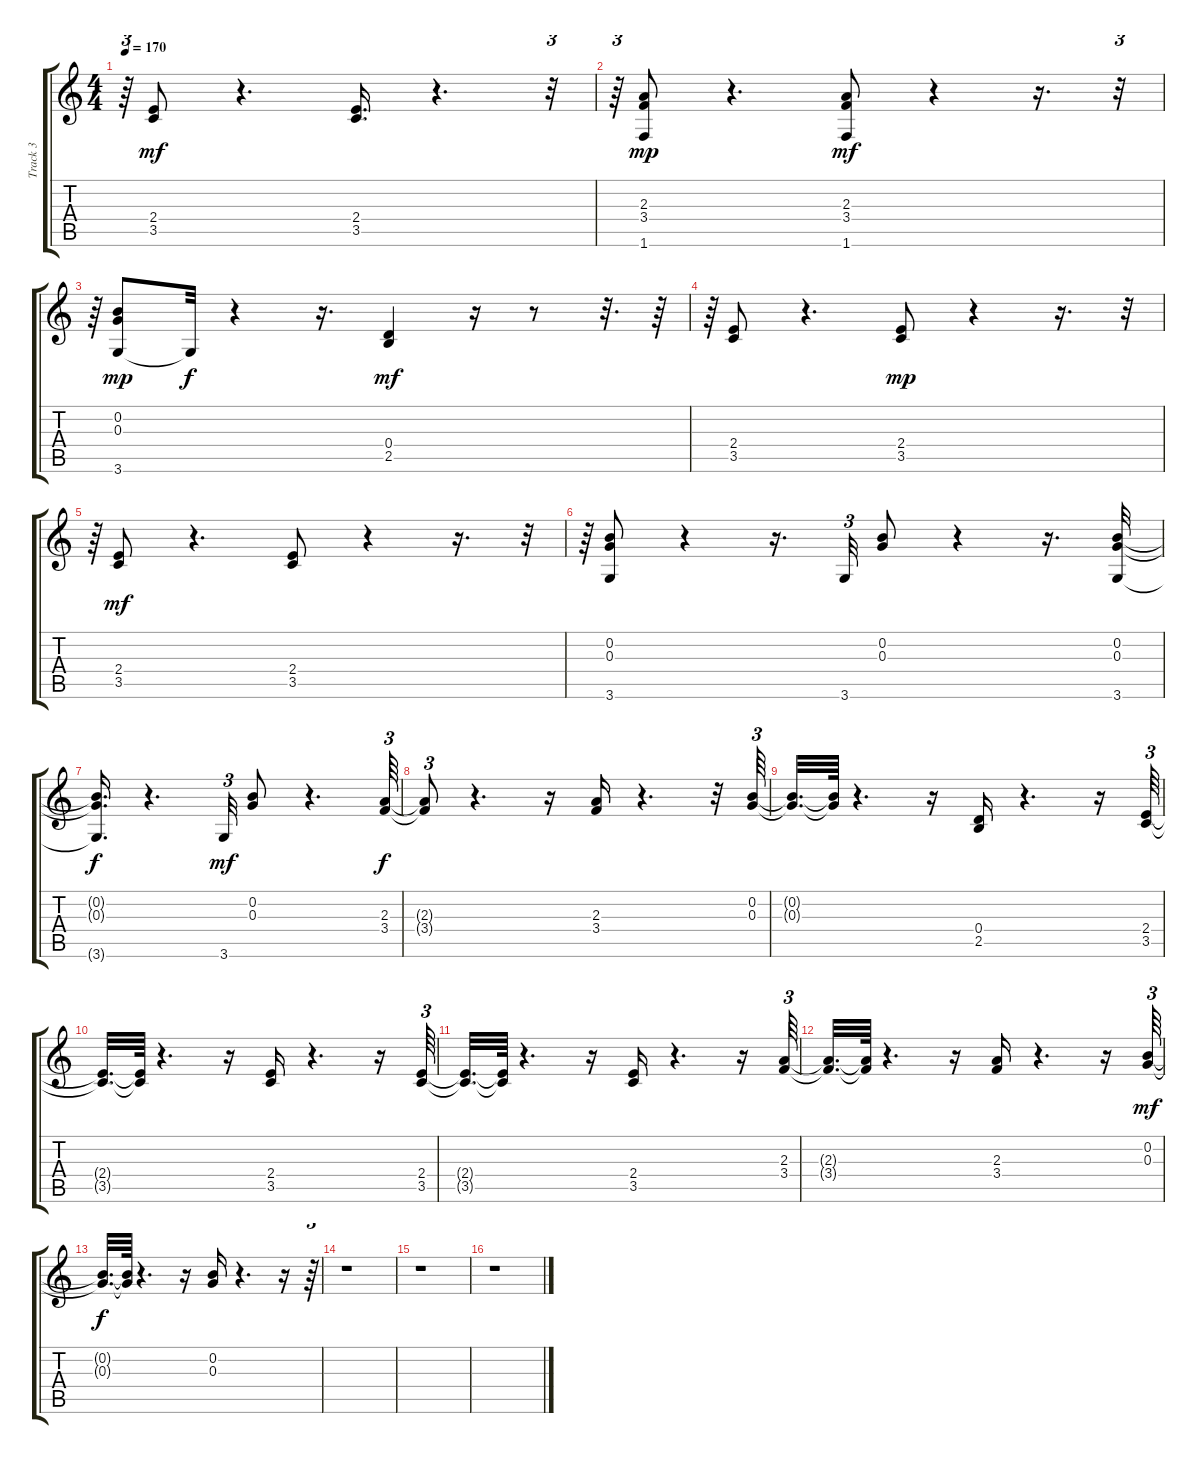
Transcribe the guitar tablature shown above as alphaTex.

\track ("Track 3" "Track 3") {instrument acousticguitarsteel}
\staff {score tabs}
\tuning (E4 B3 G3 D3 A2 E2) {hide}
\ts (4 4)
\tempo 170
\clef g2
\ks c
r.64{tu (3 2) dy mf} (2.4 3.5).8 r.4{d} (2.4 3.5).16{d} r.4{d} r.32{tu (3 2)} |
r.64{tu (3 2)} (2.3 3.4 1.6).8{dy mp} r.4{d} (2.3 3.4 1.6).8{dy mf} r.4 r.16{d} r.32{tu (3 2)} |
r.64{tu (3 2)} (0.2 0.3 3.6).8{dy mp} 3.6{t}.32{dy f} r.4 r.16{d} (0.4 2.5).4{dy mf} r.16 r.8 r.32{d} r.64 |
r.64{tu (3 2)} (2.4 3.5).8 r.4{d} (2.4 3.5).8{dy mp} r.4 r.16{d} r.32{tu (3 2)} |
r.64{tu (3 2)} (2.4 3.5).8{dy mf} r.4{d} (2.4 3.5).8 r.4 r.16{d} r.32{tu (3 2)} |
r.64{tu (3 2)} (0.2 0.3 3.6).8 r.4 r.16{d} 3.6.32{tu (3 2)} (0.2 0.3).8 r.4 r.16{d} (0.2 0.3 3.6).32 |
(0.2{t} 0.3{t} 3.6{t}).16{d dy f} r.4{d} 3.6.32{tu (3 2) dy mf} (0.2 0.3).8 r.4{d} (2.3 3.4).64{tu (3 2) dy f} |
(2.3{t} 3.4{t}).8{tu (3 2)} r.4{d} r.16 (2.3 3.4).16 r.4{d} r.32 (0.2 0.3).64{tu (3 2)} |
(0.2{t} 0.3{t}).32{d} (0.2{t} 0.3{t}).64 r.4{d} r.16 (0.4 2.5).16 r.4{d} r.16 (2.4 3.5).64{tu (3 2)} |
(2.4{t} 3.5{t}).32{d} (2.4{t} 3.5{t}).64 r.4{d} r.16 (2.4 3.5).16 r.4{d} r.16 (2.4 3.5).64{tu (3 2)} |
(2.4{t} 3.5{t}).32{d} (2.4{t} 3.5{t}).64 r.4{d} r.16 (2.4 3.5).16 r.4{d} r.16 (2.3 3.4).64{tu (3 2)} |
(2.3{t} 3.4{t}).32{d} (2.3{t} 3.4{t}).64 r.4{d} r.16 (2.3 3.4).16 r.4{d} r.16 (0.2 0.3).64{tu (3 2) dy mf} |
(0.2{t} 0.3{t}).32{d dy f} (0.2{t} 0.3{t}).64 r.4{d} r.16 (0.2 0.3).16 r.4{d} r.16 r.64{tu (3 2)} |
r.1 |
r.1 |
r.1
